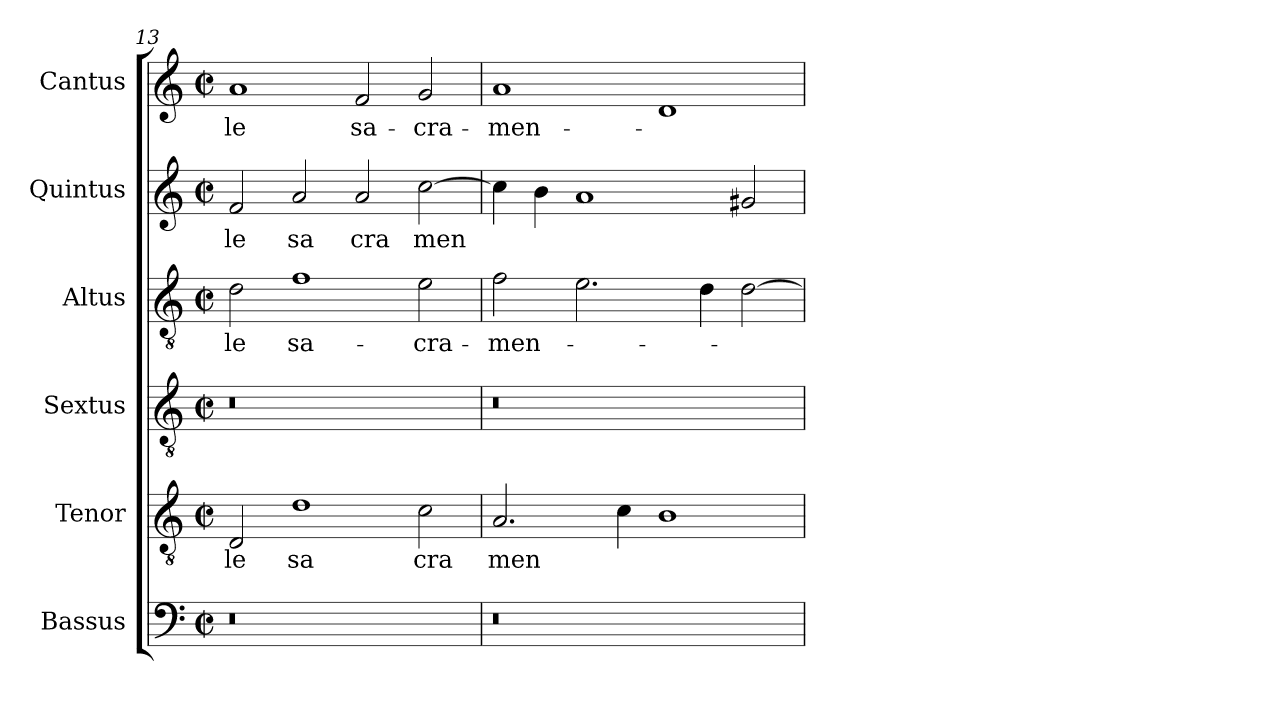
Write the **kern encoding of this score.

**kern	**kern	**text	**kern	**kern	**text	**kern	**text	**kern	**text
*part6	*part5	*part5	*part4	*part3	*part3	*part2	*part2	*part1	*part1
*staff6	*staff5	*staff5	*staff4	*staff3	*staff3	*staff2	*staff2	*staff1	*staff1
*I"Bassus	*I"Tenor	*	*I"Sextus	*I"Altus	*	*I"Quintus	*	*I"Cantus	*
*clefF4	*clefGv2	*	*clefGv2	*clefGv2	*	*clefG2	*	*clefG2	*
*M2/2	*M2/2	*	*M2/2	*M2/2	*	*M2/2	*	*M2/2	*
*met(c|)	*met(c|)	*	*met(c|)	*met(c|)	*	*met(c|)	*	*met(c|)	*
=13	=13	=13	=13	=13	=13	=13	=13	=13	=13
!	!	!LO:LY:b:cj	!	!	!LO:LY:b:cj	!	!LO:LY:b:cj	!	!LO:LY:b:cj
0r	2D/	le	0r	2d\	-le	2f/	le	1a	-le
!	!	!LO:LY:b:cj	!	!	!LO:LY:b:cj	!	!LO:LY:b:cj	!	!
.	1d	sa	.	1f	sa-	2a/	sa	.	.
!	!	!	!	!	!	!	!LO:LY:b:cj	!	!LO:LY:b:cj
.	.	.	.	.	.	2a/	cra	2f/	sa-
!	!	!LO:LY:b:cj	!	!	!LO:LY:b:cj	!	!LO:LY:b	!	!LO:LY:b:cj
.	2c\	cra	.	2e\	-cra-	[>2cc\	men	2g/	-cra-
=14	=14	=14	=14	=14	=14	=14	=14	=14	=14
!	!	!LO:LY:b	!	!	!LO:LY:b	!	!	!	!LO:LY:b
0r	2.A/	men	0r	2f\	-men-	4cc\]	.	1a	-men-
.	.	.	.	.	.	4b\	.	.	.
.	.	.	.	2.e\	.	1a	.	.	.
.	4c\	.	.	.	.	.	.	.	.
.	1B	.	.	.	.	.	.	1d	.
.	.	.	.	4d\	.	.	.	.	.
.	.	.	.	[>2d\	.	2g#/	.	.	.
=	=	=	=	=	=	=	=	=	=
*-	*-	*-	*-	*-	*-	*-	*-	*-	*-
